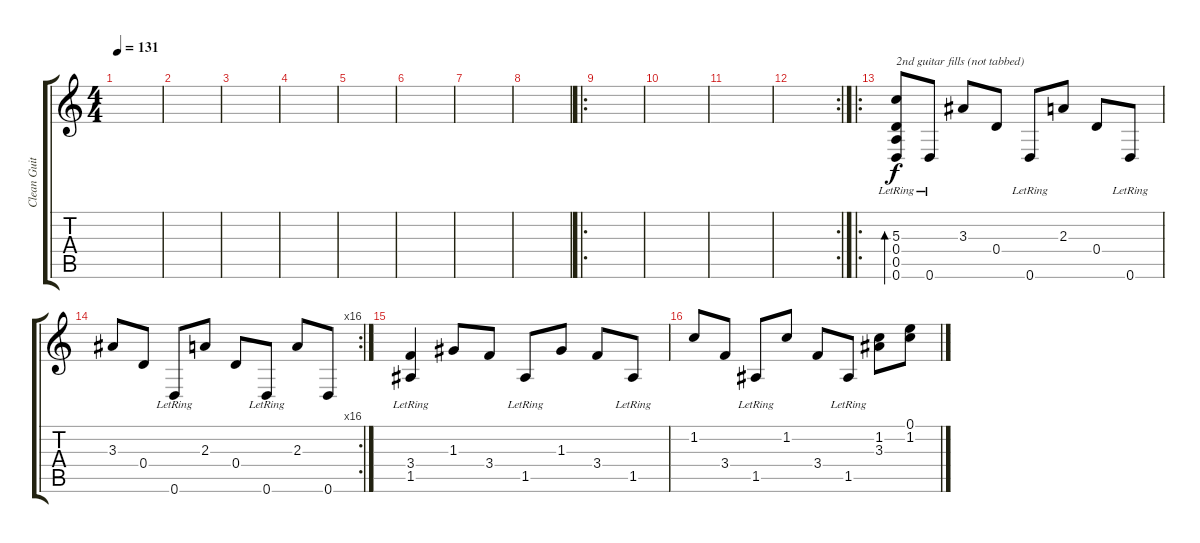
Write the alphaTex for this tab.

\track ("Clean Guitar" "Clean Guit") {instrument electricguitarjazz}
\staff {score tabs}
\tuning (E4 B3 G3 D3 A2 D2) {hide}
\ts (4 4)
\tempo 131
\clef g2
\ks c
|
|
|
|
|
|
|
|
\ro
|
|
|
\rc 2
|
\ro
(5.3 0.4 0.5 0.6{lr}).8{bd 120 txt "2nd guitar fills (not tabbed)"} 0.6{lr}.8 3.3.8 0.4.8 0.6{lr}.8 2.3.8 0.4.8 0.6{lr}.8 |
\rc 16
3.3.8 0.4.8 0.6{lr}.8 2.3.8 0.4.8 0.6{lr}.8 2.3.8 0.6.8 |
(3.4 1.5{lr}).4 1.3.8 3.4.8 1.5{lr}.8 1.3.8 3.4.8 1.5{lr}.8 |
1.2.8 3.4.8 1.5{lr}.8 1.2.8 3.4.8 1.5{lr}.8 (1.2 3.3).8 (0.1 1.2).8
